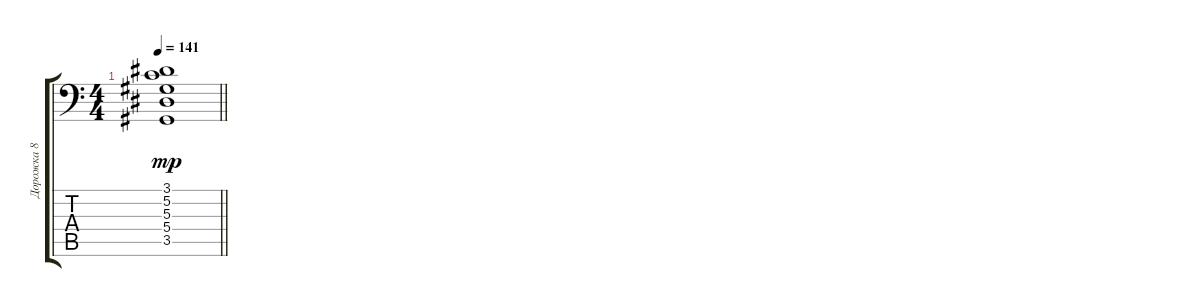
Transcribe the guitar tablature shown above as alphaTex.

\track ("Дорожка 8" "Дорожка 8") {instrument stringensemble1}
\staff {score tabs}
\tuning (C4 G3 Eb3 Bb2 F2 Bb1) {hide}
\ts (4 4)
\tempo 141
\clef f4
\barLineRight lightlight
\ks c
(3.1{t} 5.2{t} 5.3{t} 5.4{t} 3.5{t}).1{dy mp}
